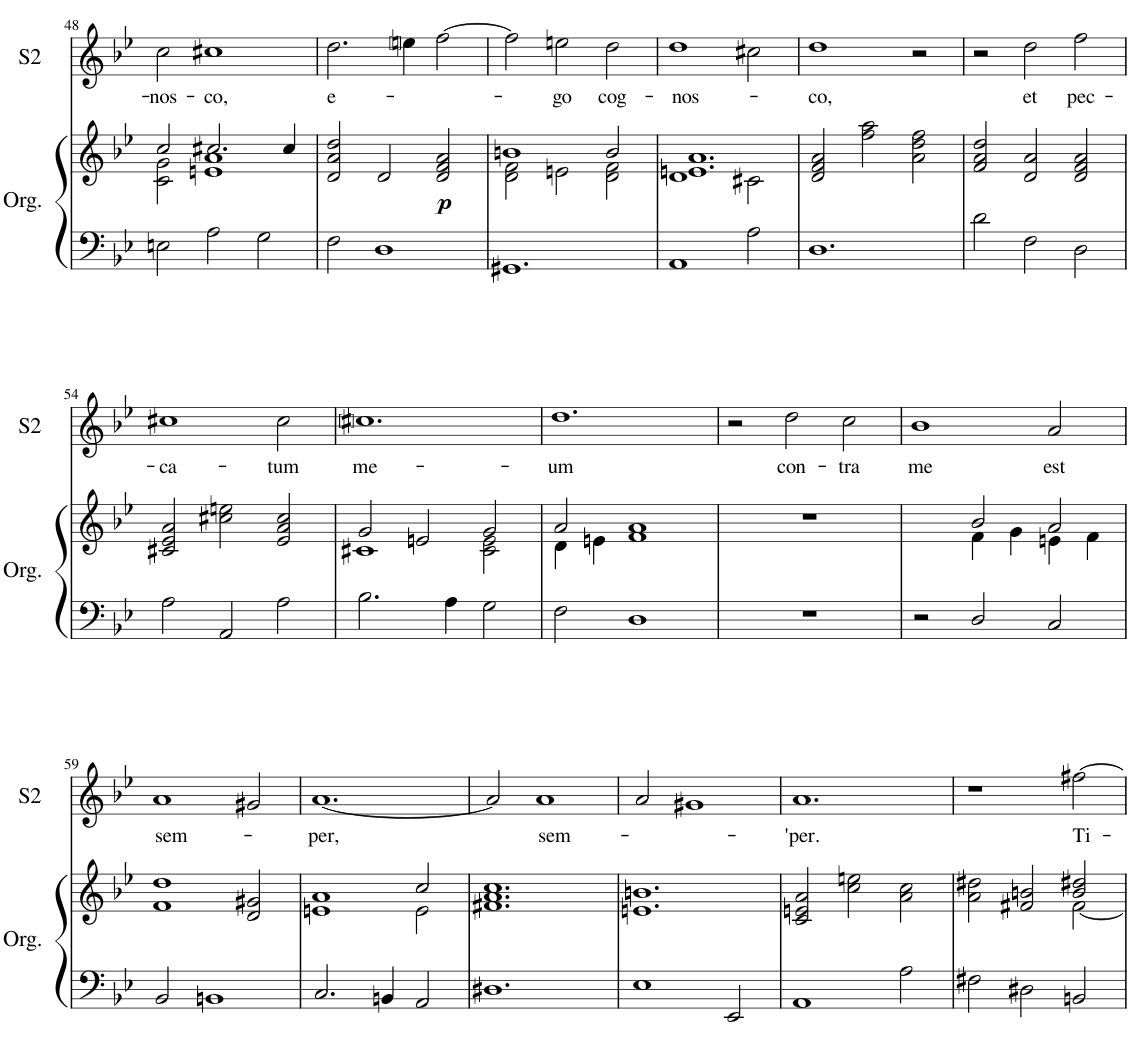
**kern	**kern	**dynam	**kern	**text
*part2	*part2	*part2	*part1	*part1
*staff3	*staff2	*staff2/3	*staff1	*staff1
*I"Orgue	*	*	*I"Soprano2	*
*I'Org.	*	*	*I'S2	*
!!LO:PB:g=z
*clefF4	*clefG2	*	*clefG2	*
*k[b-e-]	*k[b-e-]	*	*k[b-e-]	*
*M3/2	*M3/2	*	*M3/2	*
=48	=48	=48	=48	=48
*	*^	*	*	*
!	!	!	!	!	!LO:LY:b
2En\	2cc/	2c\ 2g\	.	2cc\	-nos-
!	!	!	!	!	!LO:LY:b
2A\	2.cc#X/	1en 1a	.	1cc#X	-co,
2G\	.	.	.	.	.
.	4cc#/	.	.	.	.
*	*v	*v	*	*	*
=49	=49	=49	=49	=49
!	!	!	!	!LO:LY:b
2F\	2d/ 2a/ 2dd/	.	2.dd\	e-
1D	2d/	.	.	.
.	.	.	4eenj\	.
!	!	!LO:DY:b	!	!
.	2d/ 2f/ 2a/	p	[2ff\	.
=50	=50	=50	=50	=50
*	*^	*	*	*
1.GG#X	1bn	2d\ 2f\	.	2ff\]	.
!	!	!	!	!	!LO:LY:b
.	.	2en\	.	2een\	-go
!	!	!	!	!	!LO:LY:b
.	2b/	2d\ 2f\	.	2dd\	cog-
=51	=51	=51	=51	=51	=51
!	!	!	!	!	!LO:LY:b
1AA	1.en 1.a	1d	.	1dd	-nos-
2A\	.	2c#X\	.	2cc#X\	.
=52	=52	=52	=52	=52	=52
!	!	!	!	!	!LO:LY:b
*	*v	*v	*	*	*
1.D	2d/ 2f/ 2a/	.	1dd	-co,
.	2ff\ 2aa\	.	.	.
.	2a\ 2dd\ 2ff\	.	2r	.
=53	=53	=53	=53	=53
2d\	2f/ 2a/ 2dd/	.	2r	.
!	!	!	!	!LO:LY:b
2F\	2d/ 2a/	.	2dd\	et
!	!	!	!	!LO:LY:b
2D\	2d/ 2f/ 2a/	.	2ff\	pec-
!!LO:LB:g=z
=54	=54	=54	=54	=54
!	!	!	!	!LO:LY:b
2A\	2c#X/ 2e-/ 2a/	.	1cc#X	-ca-
2AA/	2cc#X\ 2een\	.	.	.
!	!	!	!	!LO:LY:b
2A\	2e-/ 2a/ 2cc#/	.	2cc#\	-tum
=55	=55	=55	=55	=55
*	*^	*	*	*
!	!	!	!	!	!LO:LY:b
2.B-\	2g/	1c#X	.	1.cc#j	me-
.	2en/	.	.	.	.
4A\	.	.	.	.	.
2G\	2g/	2c#\ 2e\	.	.	.
=56	=56	=56	=56	=56	=56
!	!	!	!	!	!LO:LY:b
2F\	2a/	4d\	.	1.dd	-um
.	.	4en\	.	.	.
1D	1a	1f	.	.	.
*	*v	*v	*	*	*
=57	=57	=57	=57	=57
1.r	1.r	.	2r	.
!	!	!	!	!LO:LY:b
.	.	.	2dd\	con-
!	!	!	!	!LO:LY:b
.	.	.	2cc\	-tra
=58	=58	=58	=58	=58
*	*^	*	*	*
!	!	!	!	!	!LO:LY:b
2r	2ryy	2ryy	.	1b-	me
2D/	2b-/	4f\	.	.	.
.	.	4g\	.	.	.
!	!	!	!	!	!LO:LY:b
2C/	2a/	4en\	.	2a/	est
.	.	4f\	.	.	.
!!LO:LB:g=z
=59	=59	=59	=59	=59	=59
!	!	!	!	!	!LO:LY:b
*	*v	*v	*	*	*
2BB-/	1f 1dd	.	1a	sem-
1BBn	.	.	.	.
.	2d/ 2g#X/	.	2g#X/	.
=60	=60	=60	=60	=60
*	*^	*	*	*
!	!	!	!	!	!LO:LY:b
2.C/	1en 1a	1ryy	.	[1.a	-per,
4BBn/	.	.	.	.	.
2AA/	2cc/	2e\	.	.	.
*	*v	*v	*	*	*
=61	=61	=61	=61	=61
1.D#X	1.f#X 1.a 1.cc	.	2a/]	.
!	!	!	!	!LO:LY:b
.	.	.	1a	sem-
=62	=62	=62	=62	=62
1E-	1.en 1.bn	.	2a/	.
.	.	.	1g#X	.
2EE-/	.	.	.	.
=63	=63	=63	=63	=63
!	!	!	!	!LO:LY:b
1AA	2c/ 2en/ 2a/	.	1.a	-'per.
.	2cc\ 2een\	.	.	.
2A\	2a\ 2cc\	.	.	.
=64	=64	=64	=64	=64
*	*^	*	*	*
2F#X\	2a\ 2dd#X\	1ryy	.	1r	.
2D#X\	2f#X/ 2bn/	.	.	.	.
!	!	!	!	!	!LO:LY:b
2BBn/	2b/ 2dd#X/	[2f#\	.	[2ff#X\	Ti-
*	*v	*v	*	*	*
=	=	=	=	=
*-	*-	*-	*-	*-
